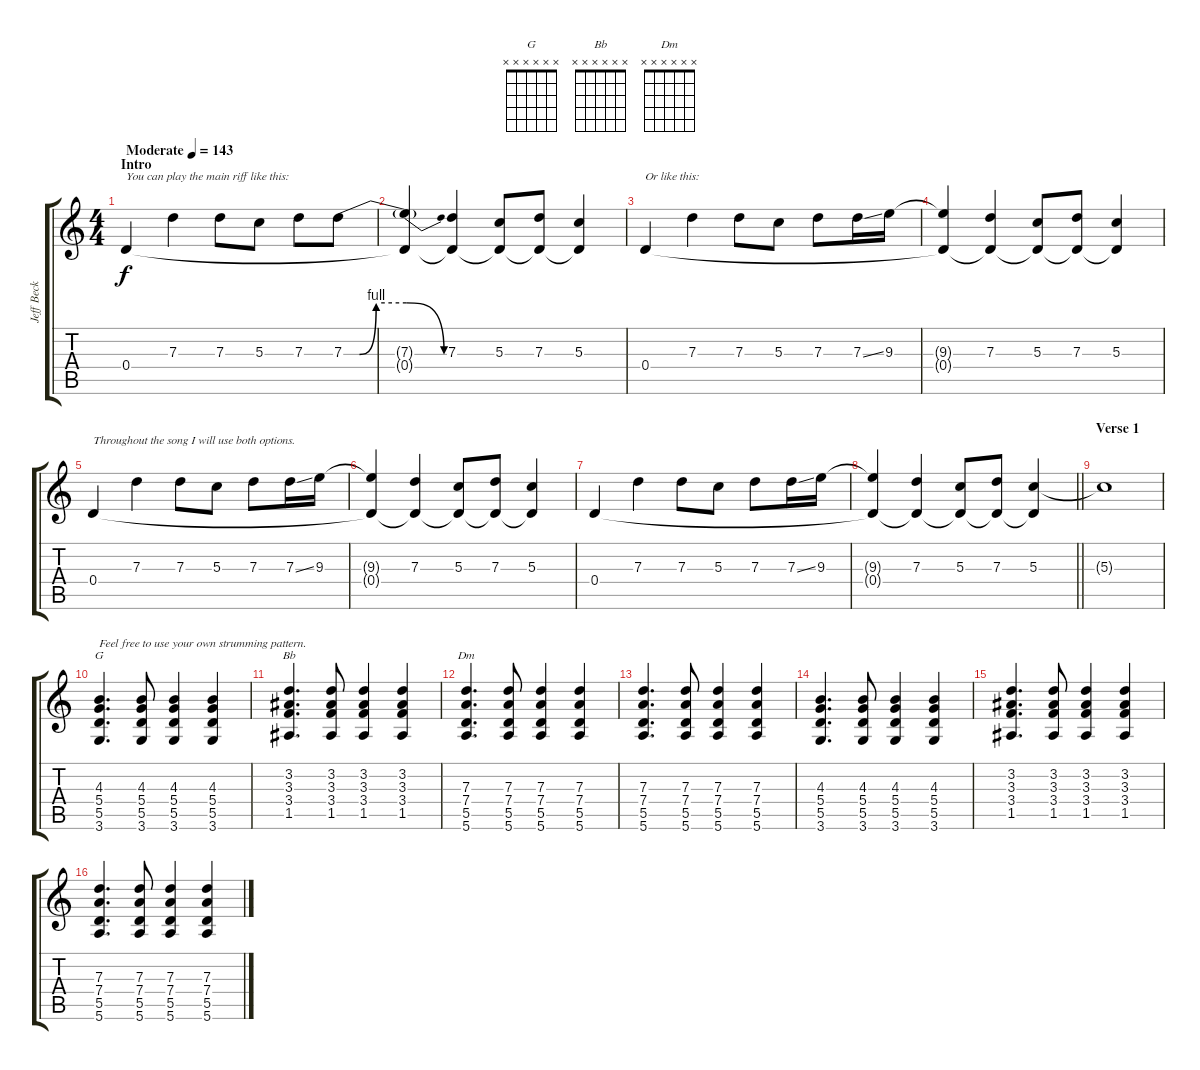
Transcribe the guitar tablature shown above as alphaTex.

\track ("Jeff Beck" "Jeff Beck") {instrument overdrivenguitar}
\staff {score tabs}
\tuning (E4 B3 G3 D3 A2 E2) {hide}
\chord ("G" x x x x x x)
\chord ("Bb" x x x x x x)
\chord ("Dm" x x x x x x)
\ts (4 4)
\section ("" "Intro")
\tempo (143 "Moderate")
\clef g2
\ks c
0.4.4{txt "You can play the main riff like this:" dy f instrument overdrivenguitar} 7.3.4 7.3.8 5.3.8 7.3.8 7.3{be (custom 0 0 15 0 31 4 60 4)}.8 |
(7.3{be (release 0 4 60 0) t} 0.4{t}).4 (7.3 0.4{t}).4 (5.3 0.4{t}).8 (7.3 0.4{t}).8 (5.3 0.4{t}).4 |
0.4.4{txt "Or like this:"} 7.3.4 7.3.8 5.3.8 7.3.8 7.3{ss}.16 9.3.16 |
(9.3{t} 0.4{t}).4 (7.3 0.4{t}).4 (5.3 0.4{t}).8 (7.3 0.4{t}).8 (5.3 0.4{t}).4 |
0.4.4{txt "Throughout the song I will use both options."} 7.3.4 7.3.8 5.3.8 7.3.8 7.3{ss}.16 9.3.16 |
(9.3{t} 0.4{t}).4 (7.3 0.4{t}).4 (5.3 0.4{t}).8 (7.3 0.4{t}).8 (5.3 0.4{t}).4 |
0.4.4 7.3.4 7.3.8 5.3.8 7.3.8 7.3{ss}.16 9.3.16 |
\barLineRight lightlight
(9.3{t} 0.4{t}).4 (7.3 0.4{t}).4 (5.3 0.4{t}).8 (7.3 0.4{t}).8 (5.3 0.4{t}).4 |
\section ("" "Verse 1")
5.3{t}.1 |
(4.3 5.4 5.5 3.6).4{d ch "G" txt "Feel free to use your own strumming pattern." volume 9 instrument electricguitarclean} (4.3 5.4 5.5 3.6).8 (4.3 5.4 5.5 3.6).4 (4.3 5.4 5.5 3.6).4 |
(3.2 3.3 3.4 1.5).4{d ch "Bb"} (3.2 3.3 3.4 1.5).8 (3.2 3.3 3.4 1.5).4 (3.2 3.3 3.4 1.5).4 |
(7.3 7.4 5.5 5.6).4{d ch "Dm"} (7.3 7.4 5.5 5.6).8 (7.3 7.4 5.5 5.6).4 (7.3 7.4 5.5 5.6).4 |
(7.3 7.4 5.5 5.6).4{d} (7.3 7.4 5.5 5.6).8 (7.3 7.4 5.5 5.6).4 (7.3 7.4 5.5 5.6).4 |
(4.3 5.4 5.5 3.6).4{d} (4.3 5.4 5.5 3.6).8 (4.3 5.4 5.5 3.6).4 (4.3 5.4 5.5 3.6).4 |
(3.2 3.3 3.4 1.5).4{d} (3.2 3.3 3.4 1.5).8 (3.2 3.3 3.4 1.5).4 (3.2 3.3 3.4 1.5).4 |
(7.3 7.4 5.5 5.6).4{d} (7.3 7.4 5.5 5.6).8 (7.3 7.4 5.5 5.6).4 (7.3 7.4 5.5 5.6).4
